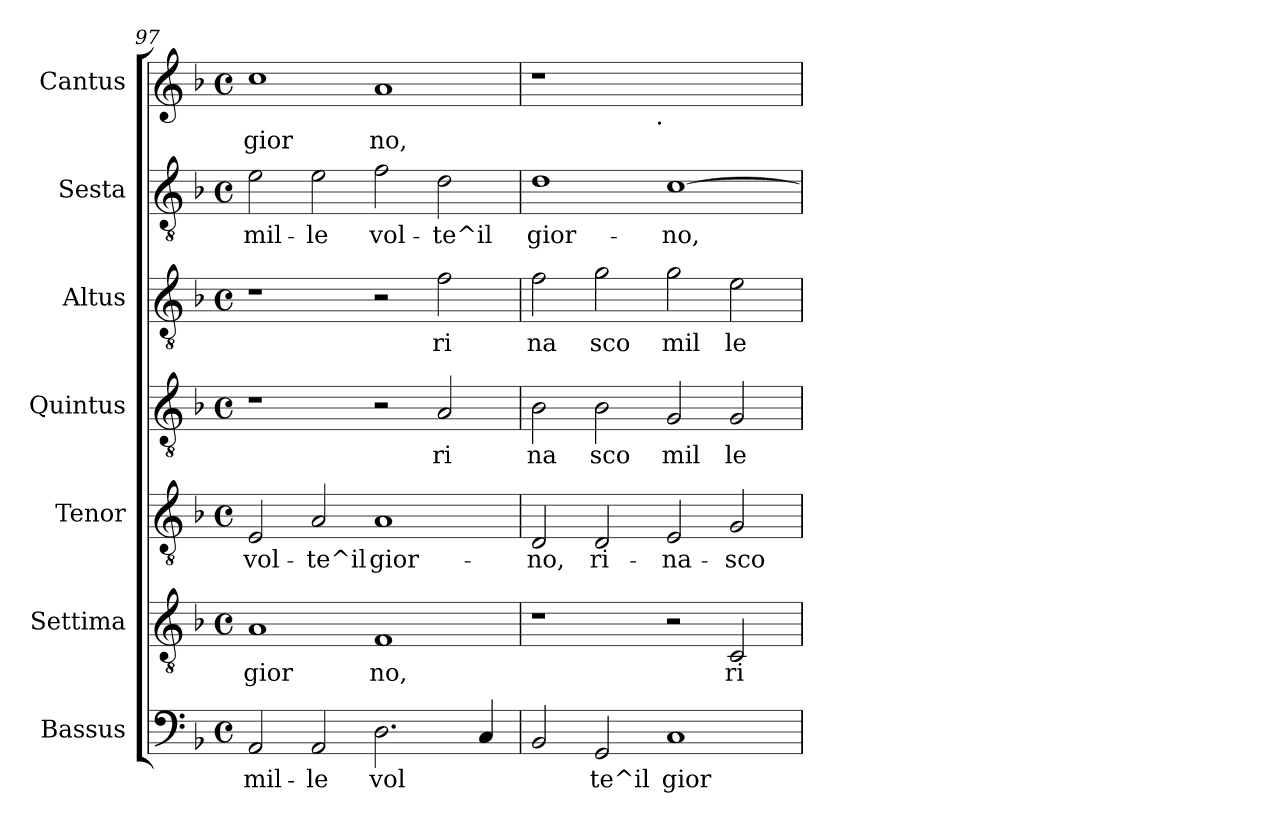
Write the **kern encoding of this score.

**kern	**text	**kern	**text	**kern	**text	**kern	**text	**kern	**text	**kern	**text	**kern	**text
*part7	*part7	*part6	*part6	*part5	*part5	*part4	*part4	*part3	*part3	*part2	*part2	*part1	*part1
*staff7	*staff7	*staff6	*staff6	*staff5	*staff5	*staff4	*staff4	*staff3	*staff3	*staff2	*staff2	*staff1	*staff1
*I"Bassus	*	*I"Settima	*	*I"Tenor	*	*I"Quintus	*	*I"Altus	*	*I"Sesta	*	*I"Cantus	*
*clefF4	*	*clefGv2	*	*clefGv2	*	*clefGv2	*	*clefGv2	*	*clefGv2	*	*clefG2	*
*k[b-]	*	*k[b-]	*	*k[b-]	*	*k[b-]	*	*k[b-]	*	*k[b-]	*	*k[b-]	*
*F:	*	*F:	*	*F:	*	*F:	*	*F:	*	*F:	*	*F:	*
*M4/4	*	*M4/4	*	*M4/4	*	*M4/4	*	*M4/4	*	*M4/4	*	*M4/4	*
*met(c)	*	*met(c)	*	*met(c)	*	*met(c)	*	*met(c)	*	*met(c)	*	*met(c)	*
=97	=97	=97	=97	=97	=97	=97	=97	=97	=97	=97	=97	=97	=97
!	!LO:LY:b:cj	!	!LO:LY:b:cj	!	!LO:LY:b:cj	!	!	!	!	!	!LO:LY:b:cj	!	!LO:LY:b:cj
2AA/	mil-	1A	gior	2E/	vol-	1r	.	1r	.	2e\	mil-	1cc	gior
!	!LO:LY:b:cj	!	!	!	!LO:LY:b:cj	!	!	!	!	!	!LO:LY:b:cj	!	!
2AA/	-le	.	.	2A/	-te^il	.	.	.	.	2e\	-le	.	.
!	!LO:LY:b:cj	!	!LO:LY:b:cj	!	!LO:LY:b:cj	!	!	!	!	!	!LO:LY:b:cj	!	!LO:LY:b:cj
2.D\	vol-	1F	no,	1A	gior-	2r	.	2r	.	2f\	vol-	1a	no,
!	!	!	!	!	!	!	!LO:LY:b:cj	!	!LO:LY:b:cj	!	!LO:LY:b:cj	!	!
.	.	.	.	.	.	2A/	ri	2f\	ri	2d\	-te^il	.	.
!	!LO:LY:b:cj	!	!	!	!	!	!	!	!	!	!	!	!
4C/	--	.	.	.	.	.	.	.	.	.	.	.	.
=98	=98	=98	=98	=98	=98	=98	=98	=98	=98	=98	=98	=98	=98
!	!LO:LY:b:cj	!	!	!	!LO:LY:b:cj	!	!LO:LY:b:cj	!	!LO:LY:b:cj	!	!LO:LY:b:cj	!	!
*	*	*	*	*	*	*	*	*	*	*	*	*^	*
2BB-/	--	1r	.	2D/	-no,	2B-\	na	2f\	na	1d	gior-	1r	2ryy	.
!	!LO:LY:b:cj	!	!	!	!LO:LY:b:cj	!	!LO:LY:b:cj	!	!LO:LY:b:cj	!	!	!	!	!
2GG/	-te^il	.	.	2D/	ri-	2B-\	sco	2g\	sco	.	.	.	4...ryy	.
!	!	!	!	!	!	!	!	!	!	!	!	!	!LO:TX:b:t=.	!
.	.	.	.	.	.	.	.	.	.	.	.	.	1ryy	.
!	!LO:LY:b:cj	!	!	!	!LO:LY:b:cj	!	!LO:LY:b:cj	!	!LO:LY:b:cj	!	!LO:LY:b:cj	!	!	!
1C	gior-	2r	.	2E/	-na-	2G/	mil	2g\	mil	[>1c	-no,	1ryy	.	.
!	!	!	!LO:LY:b:cj	!	!LO:LY:b:cj	!	!LO:LY:b:cj	!	!LO:LY:b:cj	!	!	!	!	!
.	.	2C/	ri	2G/	-sco	2G/	le	2e\	le	.	.	.	.	.
.	.	.	.	.	.	.	.	.	.	.	.	.	32ryy	.
*	*	*	*	*	*	*	*	*	*	*	*	*v	*v	*
=	=	=	=	=	=	=	=	=	=	=	=	=	=
*-	*-	*-	*-	*-	*-	*-	*-	*-	*-	*-	*-	*-	*-
